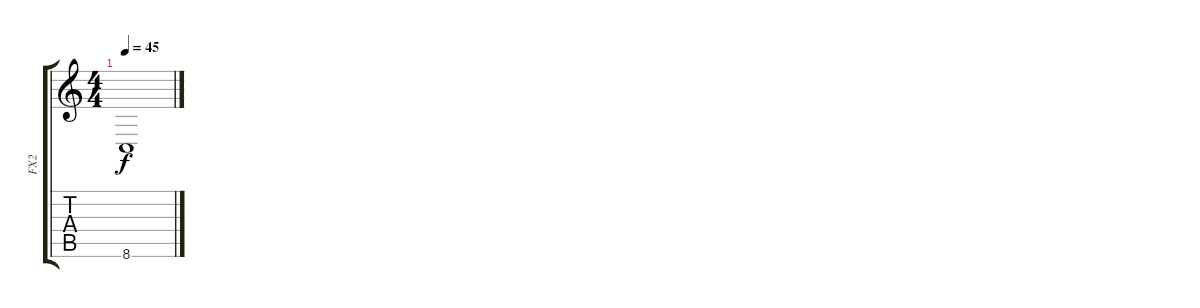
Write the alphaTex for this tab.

\track ("FX2" "FX2") {instrument pad1newage}
\staff {score tabs}
\tuning (E4 B3 G3 D3 A2 E2) {hide}
\ts (4 4)
\tempo 45
\clef g2
\ks c
8.6.1{dy f volume 0}
